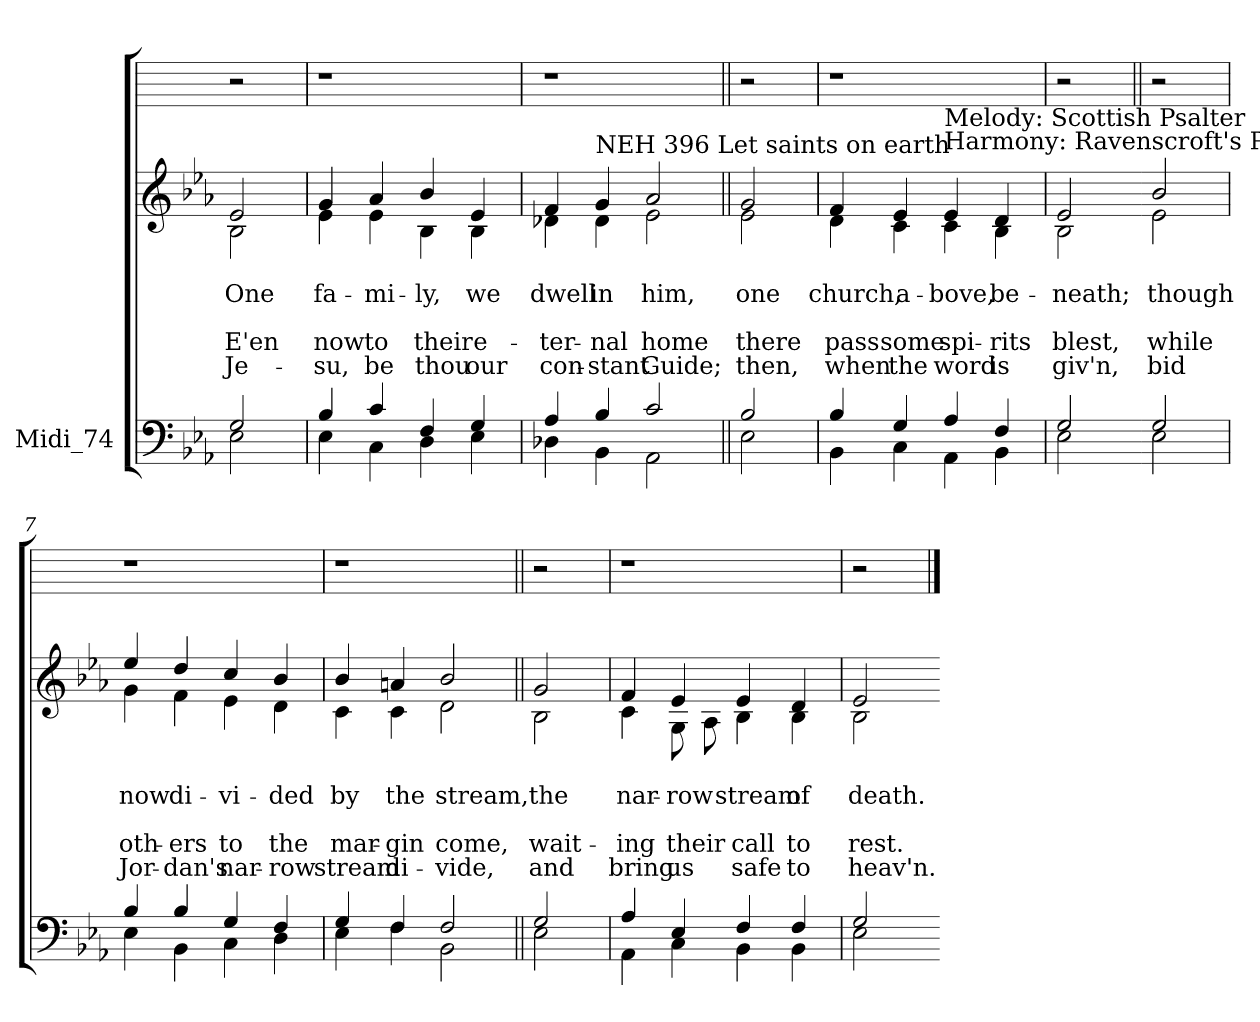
**kern	**kern	**text	**text	**text	**text	**text	**kern
*part3	*part2	*part2	*part2	*part2	*part2	*part2	*part1
*staff3	*staff2	*staff2	*staff2	*staff2	*staff2	*staff2	*staff1
*I"Midi_74	*	*	*	*	*	*	*
*clefF4	*clefG2	*	*	*	*	*	*
*k[b-e-a-]	*k[b-e-a-]	*	*	*	*	*	*
*E-:	*E-:	*	*	*	*	*	*
=	=	=	=	=	=	=	=
*^	*	*	*	*	*	*	*
!	!	!LO:TX:a:cj:t=Charles Wesley\n(1707-88)\nand others	!	!	!	!	!	!
!	!	!	!LO:LY:b	!	!LO:LY:b	!	!LO:LY:b	!
*	*	*^	*	*	*	*	*	*
!	!	!	!	!	!LO:LY:b	!	!LO:LY:b	!	!
2G/	2E-\	2e-/	2B-\	.	-One	.	E'en	Je-	2r
=1	=1	=1	=1	=1	=1	=1	=1	=1	=1
!	!	!	!	!LO:LY:b	!	!LO:LY:b	!	!LO:LY:b	!
!	!	!	!	!	!LO:LY:b	!	!LO:LY:b	!	!
4B-/	4E-\	4g/	4e-\	.	fa-	.	-now	-su,	1r
!	!	!	!	!LO:LY:b	!	!LO:LY:b	!	!LO:LY:b	!
!	!	!	!	!	!LO:LY:b	!	!LO:LY:b	!	!
4c/	4C\	4a-/	4e-\	.	mi-	.	-to	be	.
!	!	!	!	!LO:LY:b	!	!LO:LY:b	!	!LO:LY:b	!
!	!	!	!	!	!LO:LY:b	!	!LO:LY:b	!	!
4F/	4D\	4b-/	4B-\	.	ly,	.	their	thou	.
!	!	!	!	!LO:LY:b	!	!LO:LY:b	!	!LO:LY:b	!
!	!	!	!	!	!LO:LY:b	!	!LO:LY:b	!	!
4G/	4E-\	4e-/	4B-\	.	we	.	e-	our	.
=2	=2	=2	=2	=2	=2	=2	=2	=2	=2
!	!	!	!	!LO:LY:b	!	!LO:LY:b	!	!LO:LY:b	!
!	!	!	!	!	!LO:LY:b	!	!LO:LY:b	!	!
4A-/	4D-X\	4f/	4d-X\	.	dwell	.	ter-	-con-	1r
!	!	!LO:TX:a:t=NEH 396 Let saints on earth	!	!	!	!	!	!	!
!	!	!	!	!LO:LY:b	!	!LO:LY:b	!	!LO:LY:b	!
!	!	!	!	!	!LO:LY:b	!	!LO:LY:b	!	!
4B-/	4BB-\	4g/	4d-\	.	-in	.	nal	stant	.
!	!	!	!	!LO:LY:b	!	!LO:LY:b	!	!LO:LY:b	!
!	!	!	!	!	!LO:LY:b	!	!LO:LY:b	!	!
2c/	2AA-\	2a-/	2e-\	.	him,	.	home	Guide;	.
=3||	=3||	=3||	=3||	=3||	=3||	=3||	=3||	=3||	=3||
!	!	!	!	!LO:LY:b	!	!LO:LY:b	!	!LO:LY:b	!
!	!	!	!	!	!LO:LY:b	!	!LO:LY:b	!	!
2B-/	2E-\	2g/	2e-\	.	one	.	there	then,	2r
=4	=4	=4	=4	=4	=4	=4	=4	=4	=4
!	!	!	!	!LO:LY:b	!	!LO:LY:b	!	!LO:LY:b	!
!	!	!	!	!	!LO:LY:b	!	!LO:LY:b	!	!
4B-/	4BB-\	4f/	4d\	.	church,	.	pass	when	1r
!	!	!	!	!LO:LY:b	!	!LO:LY:b	!	!LO:LY:b	!
!	!	!	!	!	!LO:LY:b	!	!LO:LY:b	!	!
4G/	4C\	4e-/	4c\	.	a-	.	-some	-the	.
!	!	!LO:TX:a:t=Melody&colon; Scottish Psalter\nHarmony&colon; Ravenscroft's Psalmes	!	!	!	!	!	!	!
!	!	!	!	!LO:LY:b	!	!LO:LY:b	!	!LO:LY:b	!
!	!	!	!	!	!LO:LY:b	!	!LO:LY:b	!	!
4A-/	4AA-\	4e-/	4c\	.	bove,	.	spi-	word	.
!	!	!	!	!LO:LY:b	!	!LO:LY:b	!	!LO:LY:b	!
!	!	!	!	!	!LO:LY:b	!	!LO:LY:b	!	!
4F/	4BB-\	4d/	4B-\	.	-be-	.	-rits	is	.
=5	=5	=5	=5	=5	=5	=5	=5	=5	=5
!	!	!	!	!LO:LY:b	!	!LO:LY:b	!	!LO:LY:b	!
!	!	!	!	!	!LO:LY:b	!	!LO:LY:b	!	!
2G/	2E-\	2e-/	2B-\	.	neath;	.	blest,	giv'n,	2r
!!LO:LB:g=z
=6-	=6-	=6-	=6-	=6||	=6||	=6||	=6||	=6||	=6||
!	!	!	!	!LO:LY:b	!	!LO:LY:b	!	!LO:LY:b	!
!	!	!	!	!	!LO:LY:b	!	!LO:LY:b	!	!
2G/	2E-\	2b-/	2e-\	.	though	.	while	bid	2r
=7	=7	=7	=7	=7	=7	=7	=7	=7	=7
!	!	!	!	!LO:LY:b	!	!LO:LY:b	!	!LO:LY:b	!
!	!	!	!	!	!LO:LY:b	!	!LO:LY:b	!	!
4B-/	4E-\	4ee-/	4g\	.	now	.	oth-	Jor-	1r
!	!	!	!	!LO:LY:b	!	!LO:LY:b	!	!LO:LY:b	!
!	!	!	!	!	!LO:LY:b	!	!LO:LY:b	!	!
4B-/	4BB-\	4dd/	4f\	.	-di-	.	-ers	dan's	.
!	!	!	!	!LO:LY:b	!	!LO:LY:b	!	!LO:LY:b	!
!	!	!	!	!	!LO:LY:b	!	!LO:LY:b	!	!
4G/	4C\	4cc/	4e-\	.	vi-	.	-to	nar-	.
!	!	!	!	!LO:LY:b	!	!LO:LY:b	!	!LO:LY:b	!
!	!	!	!	!	!LO:LY:b	!	!LO:LY:b	!	!
4F/	4D\	4b-/	4d\	.	ded	.	the	row	.
=8	=8	=8	=8	=8	=8	=8	=8	=8	=8
!	!	!	!	!LO:LY:b	!	!LO:LY:b	!	!LO:LY:b	!
!	!	!	!	!	!LO:LY:b	!	!LO:LY:b	!	!
4G/	4E-\	4b-/	4c\	.	by	.	mar-	stream	1r
!	!	!	!	!LO:LY:b	!	!LO:LY:b	!	!LO:LY:b	!
!	!	!	!	!	!LO:LY:b	!	!LO:LY:b	!	!
4F/	4F\	4an/	4c\	.	-the	.	gin	di-	.
!	!	!	!	!LO:LY:b	!	!LO:LY:b	!	!LO:LY:b	!
!	!	!	!	!	!LO:LY:b	!	!LO:LY:b	!	!
2F/	2BB-\	2b-/	2d\	.	stream,	.	come,	vide,	.
=9||	=9||	=9||	=9||	=9||	=9||	=9||	=9||	=9||	=9||
!	!	!	!	!LO:LY:b	!	!LO:LY:b	!	!LO:LY:b	!
!	!	!	!	!	!LO:LY:b	!	!LO:LY:b	!	!
2G/	2E-\	2g/	2B-\	.	the	.	wait-	and	2r
=10	=10	=10	=10	=10	=10	=10	=10	=10	=10
!	!	!	!	!LO:LY:b	!	!LO:LY:b	!	!LO:LY:b	!
!	!	!	!	!	!LO:LY:b	!	!LO:LY:b	!	!
4A-/	4AA-\	4f/	4c\	.	nar-	.	-ing	bring	1r
!	!	!	!	!LO:LY:b	!	!LO:LY:b	!	!LO:LY:b	!
!	!	!	!	!	!LO:LY:b	!	!LO:LY:b	!	!
4E-/	4C\	4e-/	8G	.	row	.	their	us	.
.	.	.	8A-	.	.	.	.	.	.
!	!	!	!	!LO:LY:b	!	!LO:LY:b	!	!LO:LY:b	!
!	!	!	!	!	!LO:LY:b	!	!LO:LY:b	!	!
4F/	4BB-\	4e-/	4B-\	.	stream	.	call	-safe	.
!	!	!	!	!LO:LY:b	!	!LO:LY:b	!	!LO:LY:b	!
!	!	!	!	!	!LO:LY:b	!	!LO:LY:b	!	!
4F/	4BB-\	4d/	4B-\	.	of	.	to	to	.
=11	=11	=11	=11	=11	=11	=11	=11	=11	=11
!	!	!	!	!LO:LY:b	!	!LO:LY:b	!	!LO:LY:b	!
!	!	!	!	!	!LO:LY:b	!	!LO:LY:b	!	!
2G/	2E-\	2e-/	2B-\	.	death.	.	rest.	heav'n.	2r
*v	*v	*	*	*	*	*	*	*	*
*	*v	*v	*	*	*	*	*	*
=-	=-	==	==	==	==	==	==
*-	*-	*-	*-	*-	*-	*-	*-
